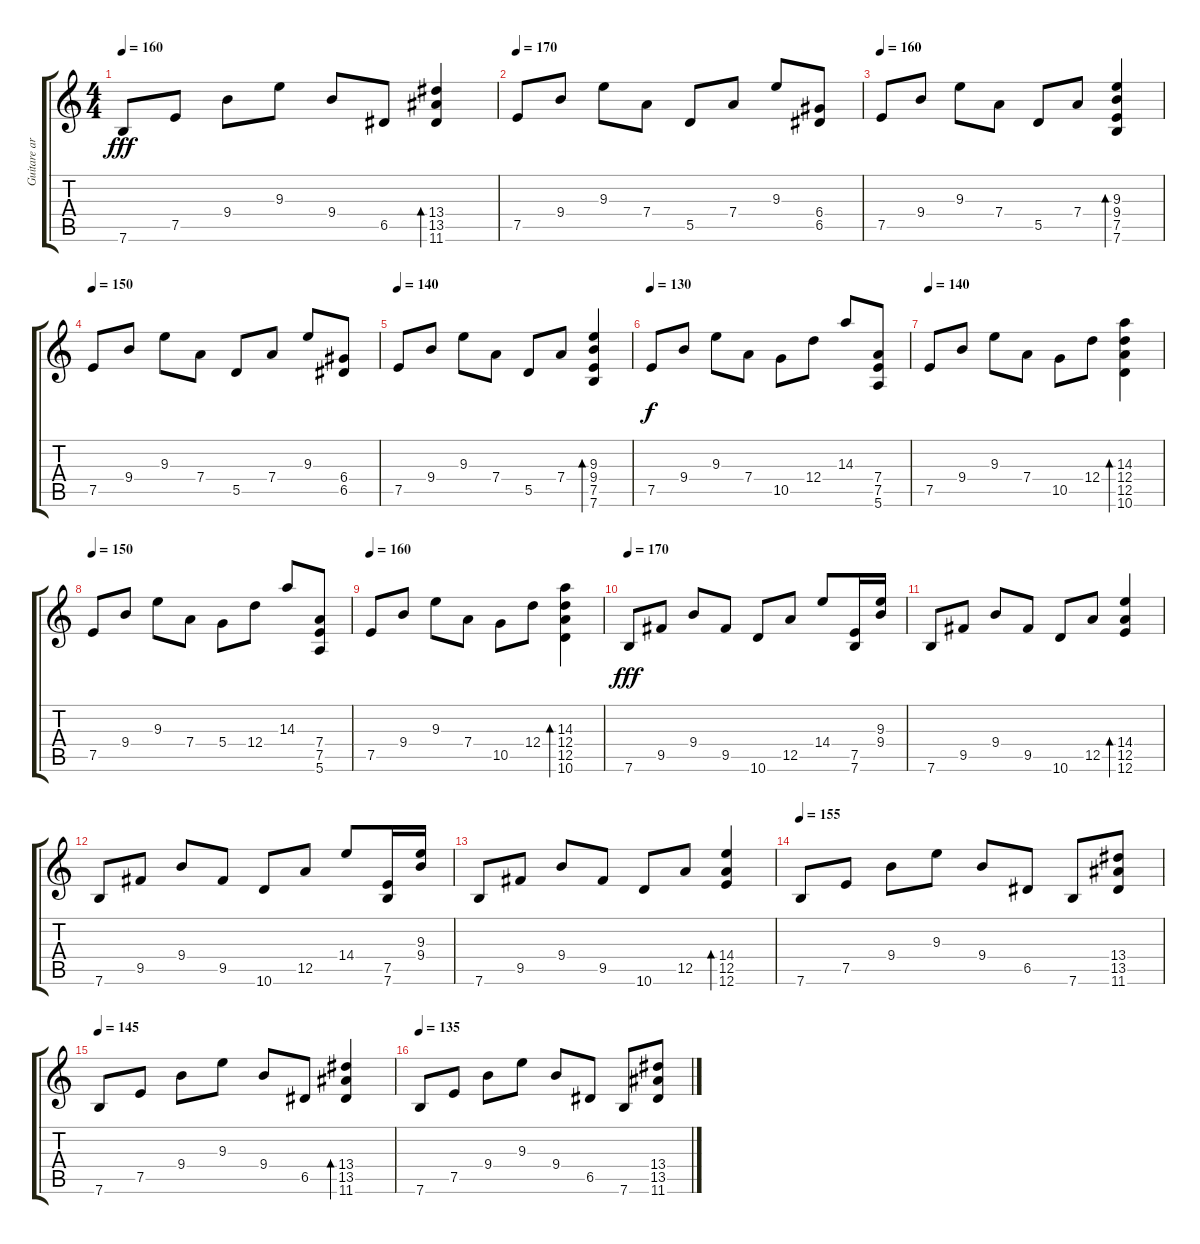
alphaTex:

\track ("Guitare arpejo" "Guitare ar") {instrument acousticguitarnylon}
\staff {score tabs}
\tuning (E4 B3 G3 D3 A2 E2) {hide}
\ts (4 4)
\tempo 160
\clef g2
\ks c
7.6.8{dy fff} 7.5.8 9.4.8 9.3.8 9.4.8 6.5.8 (13.4 13.5 11.6).4{bd 120} |
\tempo 170
7.5.8 9.4.8 9.3.8 7.4.8 5.5.8 7.4.8 9.3.8 (6.4 6.5).8 |
\tempo 160
7.5.8 9.4.8 9.3.8 7.4.8 5.5.8 7.4.8 (9.3 9.4 7.5 7.6).4{bd 120} |
\tempo 150
7.5.8 9.4.8 9.3.8 7.4.8 5.5.8 7.4.8 9.3.8 (6.4 6.5).8 |
\tempo 140
7.5.8 9.4.8 9.3.8 7.4.8 5.5.8 7.4.8 (9.3 9.4 7.5 7.6).4{bd 120} |
\tempo 130
7.5.8{dy f} 9.4.8 9.3.8 7.4.8 10.5.8 12.4.8 14.3.8 (7.4 7.5 5.6).8 |
\tempo 140
7.5.8 9.4.8 9.3.8 7.4.8 10.5.8 12.4.8 (14.3 12.4 12.5 10.6).4{bd 120} |
\tempo 150
7.5.8 9.4.8 9.3.8 7.4.8 5.4.8 12.4.8 14.3.8 (7.4 7.5 5.6).8 |
\tempo 160
7.5.8 9.4.8 9.3.8 7.4.8 10.5.8 12.4.8 (14.3 12.4 12.5 10.6).4{bd 120} |
\tempo 170
7.6.8{dy fff} 9.5.8 9.4.8 9.5.8 10.6.8 12.5.8 14.4.8 (7.5 7.6).16 (9.3 9.4).16 |
7.6.8 9.5.8 9.4.8 9.5.8 10.6.8 12.5.8 (14.4 12.5 12.6).4{bd 120} |
7.6.8 9.5.8 9.4.8 9.5.8 10.6.8 12.5.8 14.4.8 (7.5 7.6).16 (9.3 9.4).16 |
7.6.8 9.5.8 9.4.8 9.5.8 10.6.8 12.5.8 (14.4 12.5 12.6).4{bd 120} |
\tempo 155
7.6.8 7.5.8 9.4.8 9.3.8 9.4.8 6.5.8 7.6.8 (13.4 13.5 11.6).8 |
\tempo 145
7.6.8 7.5.8 9.4.8 9.3.8 9.4.8 6.5.8 (13.4 13.5 11.6).4{bd 120} |
\tempo 135
7.6.8 7.5.8 9.4.8 9.3.8 9.4.8 6.5.8 7.6.8 (13.4 13.5 11.6).8
